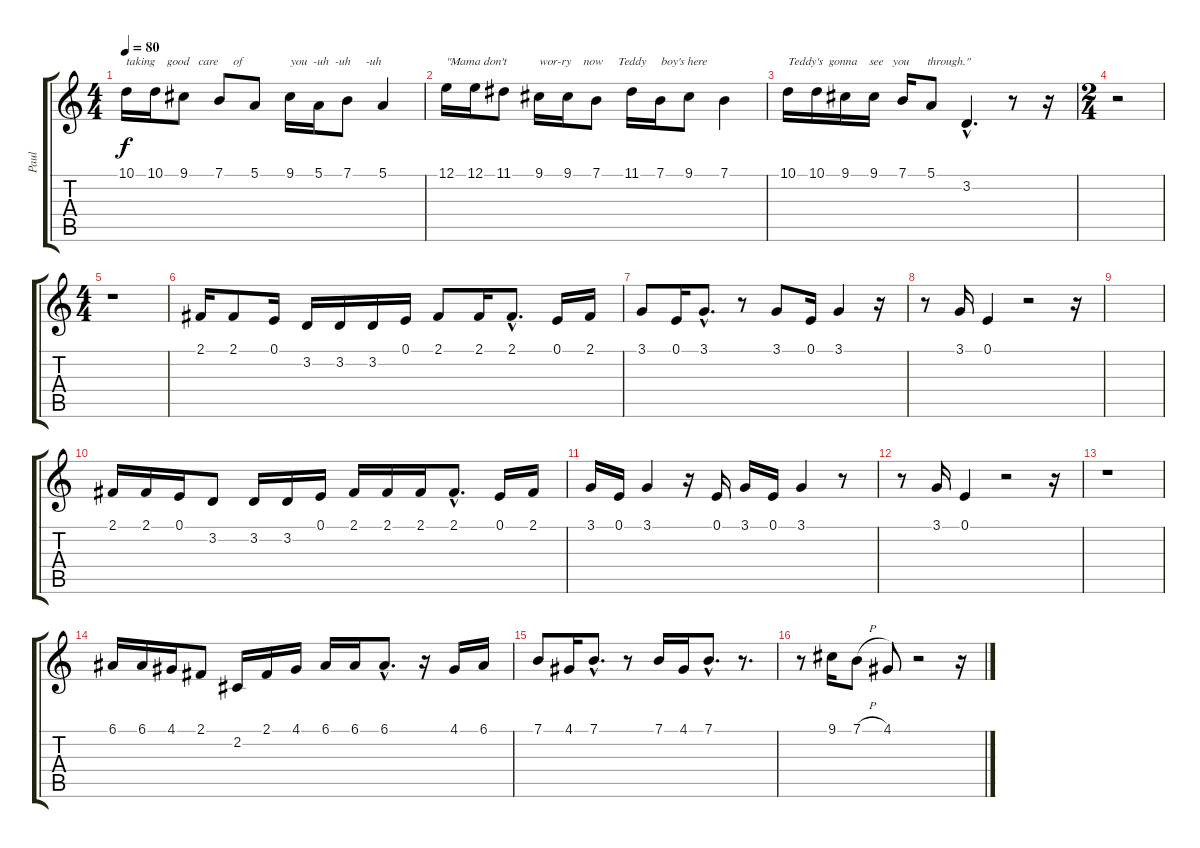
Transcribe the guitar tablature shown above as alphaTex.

\track ("Paul" "Paul") {instrument piccolo}
\staff {score tabs}
\tuning (E4 B3 G3 D3 A2 E2) {hide}
\ts (4 4)
\tempo 80
\clef g2
\ks c
10.1.16{txt "taking    good   care     of      " dy f} 10.1.16 9.1.8 7.1.8 5.1.8 9.1.16{txt "you  -uh  -uh     -uh"} 5.1.16 7.1.8 5.1.4 |
12.1.16{txt "\"Mama don't "} 12.1.16 11.1.8 9.1.16{txt "wor-ry    now     Teddy     boy's here"} 9.1.16 7.1.8 11.1.16 7.1.16 9.1.8 7.1.4 |
10.1.16{txt "Teddy's  gonna    see   you      through.\""} 10.1.16 9.1.16 9.1.16 7.1.16 5.1.8 3.2{hac}.4{d} r.8 r.16 |
\ts (2 4)
r.2 |
\ts (4 4)
r.1 |
2.1.16 2.1.8 0.1.16 3.2.16 3.2.16 3.2.16 0.1.16 2.1.8 2.1.16 2.1{hac}.8{d} 0.1.16 2.1.16 |
3.1.8 0.1.16 3.1{hac}.8{d} r.8 3.1.8 0.1.16 3.1.4 r.16 |
r.8 3.1.16 0.1.4 r.2 r.16 |
|
2.1.16 2.1.16 0.1.16 3.2.8 3.2.16 3.2.16 0.1.16 2.1.16 2.1.16 2.1.16 2.1{hac}.8{d} 0.1.16 2.1.16 |
3.1.16 0.1.16 3.1.4 r.16 0.1.16 3.1.16 0.1.16 3.1.4 r.8 |
r.8 3.1.16 0.1.4 r.2 r.16 |
r.1 |
6.1.16 6.1.16 4.1.16 2.1.8 2.2.16 2.1.16 4.1.16 6.1.16 6.1.16 6.1{hac}.8{d} r.16 4.1.16 6.1.16 |
7.1.8 4.1.16 7.1{hac}.8{d} r.8 7.1.16 4.1.16 7.1{hac}.8{d} r.8{d} |
r.8 9.1.16 7.1{h}.8 4.1.8 r.2 r.16
